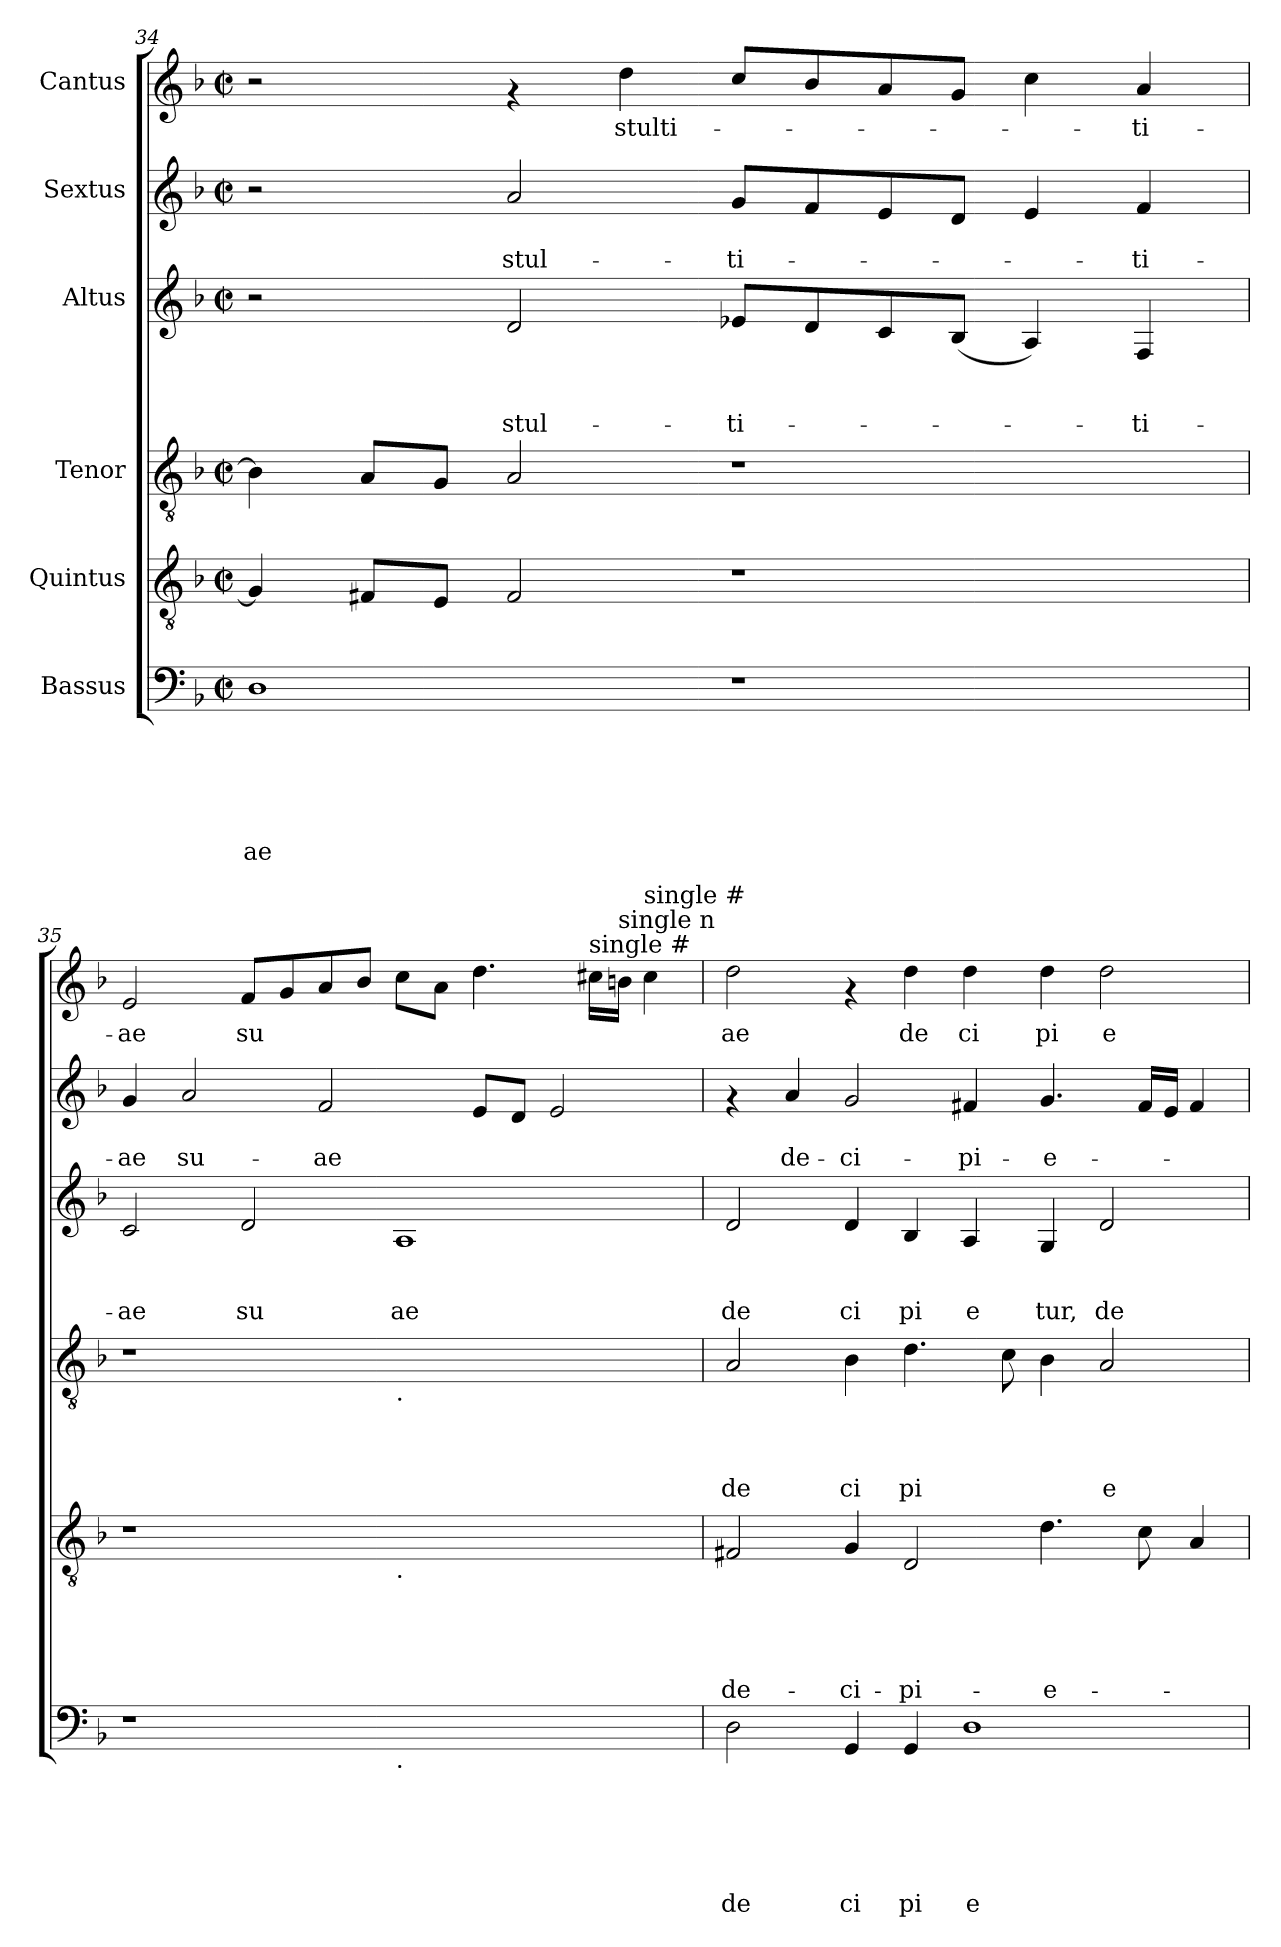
**kern	**text	**text	**text	**text	**text	**text	**kern	**text	**text	**text	**text	**text	**kern	**text	**text	**text	**text	**kern	**text	**text	**text	**kern	**text	**text	**kern	**text
*part6	*part6	*part6	*part6	*part6	*part6	*part6	*part5	*part5	*part5	*part5	*part5	*part5	*part4	*part4	*part4	*part4	*part4	*part3	*part3	*part3	*part3	*part2	*part2	*part2	*part1	*part1
*staff6	*staff6	*staff6	*staff6	*staff6	*staff6	*staff6	*staff5	*staff5	*staff5	*staff5	*staff5	*staff5	*staff4	*staff4	*staff4	*staff4	*staff4	*staff3	*staff3	*staff3	*staff3	*staff2	*staff2	*staff2	*staff1	*staff1
*I"Bassus	*	*	*	*	*	*	*I"Quintus	*	*	*	*	*	*I"Tenor	*	*	*	*	*I"Altus	*	*	*	*I"Sextus	*	*	*I"Cantus	*
*clefF4	*	*	*	*	*	*	*clefGv2	*	*	*	*	*	*clefGv2	*	*	*	*	*clefG2	*	*	*	*clefG2	*	*	*clefG2	*
*k[b-]	*	*	*	*	*	*	*k[b-]	*	*	*	*	*	*k[b-]	*	*	*	*	*k[b-]	*	*	*	*k[b-]	*	*	*k[b-]	*
*F:	*	*	*	*	*	*	*F:	*	*	*	*	*	*F:	*	*	*	*	*F:	*	*	*	*F:	*	*	*F:	*
*M2/2	*	*	*	*	*	*	*M2/2	*	*	*	*	*	*M2/2	*	*	*	*	*M2/2	*	*	*	*M2/2	*	*	*M2/2	*
*met(c|)	*	*	*	*	*	*	*met(c|)	*	*	*	*	*	*met(c|)	*	*	*	*	*met(c|)	*	*	*	*met(c|)	*	*	*met(c|)	*
=34	=34	=34	=34	=34	=34	=34	=34	=34	=34	=34	=34	=34	=34	=34	=34	=34	=34	=34	=34	=34	=34	=34	=34	=34	=34	=34
!	!	!	!	!	!	!LO:LY:b	!	!	!	!	!	!	!	!	!	!	!	!	!	!	!	!	!	!	!	!
1D	.	.	.	.	.	-ae	4G/]	.	.	.	.	.	4B-\]	.	.	.	.	2r	.	.	.	2r	.	.	2r	.
.	.	.	.	.	.	.	8F#X/L	.	.	.	.	.	8A/L	.	.	.	.	.	.	.	.	.	.	.	.	.
.	.	.	.	.	.	.	8E/J	.	.	.	.	.	8G/J	.	.	.	.	.	.	.	.	.	.	.	.	.
!	!	!	!	!	!	!	!	!	!	!	!	!	!	!	!	!	!	!	!	!	!LO:LY:b	!	!	!LO:LY:b	!	!
.	.	.	.	.	.	.	2F#/	.	.	.	.	.	2A/	.	.	.	.	2d/	.	.	stul-	2a/	.	stul-	4rf	.
!	!	!	!	!	!	!	!	!	!	!	!	!	!	!	!	!	!	!	!	!	!	!	!	!	!	!LO:LY:b
.	.	.	.	.	.	.	.	.	.	.	.	.	.	.	.	.	.	.	.	.	.	.	.	.	4dd\	stulti-
!	!	!	!	!	!	!	!	!	!	!	!	!	!	!	!	!	!	!	!	!	!LO:LY:b	!	!	!LO:LY:b	!	!
1r	.	.	.	.	.	.	1r	.	.	.	.	.	1r	.	.	.	.	8e-X/L	.	.	-ti-	8g/L	.	-ti-	8cc/L	.
.	.	.	.	.	.	.	.	.	.	.	.	.	.	.	.	.	.	8d/	.	.	.	8f/	.	.	8b-/	.
.	.	.	.	.	.	.	.	.	.	.	.	.	.	.	.	.	.	8c/	.	.	.	8e/	.	.	8a/	.
.	.	.	.	.	.	.	.	.	.	.	.	.	.	.	.	.	.	(8B-/J	.	.	.	8d/J	.	.	8g/J	.
.	.	.	.	.	.	.	.	.	.	.	.	.	.	.	.	.	.	4A/)	.	.	.	4e/	.	.	4cc\	.
!	!	!	!	!	!	!	!	!	!	!	!	!	!	!	!	!	!	!	!	!	!LO:LY:b	!	!	!LO:LY:b	!	!LO:LY:b
.	.	.	.	.	.	.	.	.	.	.	.	.	.	.	.	.	.	4F/	.	.	-ti-	4f/	.	-ti-	4a/	-ti-
!!LO:PB:g=z
=35	=35	=35	=35	=35	=35	=35	=35	=35	=35	=35	=35	=35	=35	=35	=35	=35	=35	=35	=35	=35	=35	=35	=35	=35	=35	=35
!	!	!	!	!	!	!	!	!	!	!	!	!	!	!	!	!	!	!	!	!	!LO:LY:b	!	!	!LO:LY:b	!	!LO:LY:b
1r	.	.	.	.	.	.	1r	.	.	.	.	.	1r	.	.	.	.	2c/	.	.	-ae	4g/	.	-ae	2e/	-ae
!	!	!	!	!	!	!	!	!	!	!	!	!	!	!	!	!	!	!	!	!	!	!	!	!LO:LY:b	!	!
.	.	.	.	.	.	.	.	.	.	.	.	.	.	.	.	.	.	.	.	.	.	2a/	.	su-	.	.
!	!	!	!	!	!	!	!	!	!	!	!	!	!	!	!	!	!	!	!	!	!LO:LY:b	!	!	!	!	!LO:LY:b
.	.	.	.	.	.	.	.	.	.	.	.	.	.	.	.	.	.	2d/	.	.	su	.	.	.	8f/L	su
.	.	.	.	.	.	.	.	.	.	.	.	.	.	.	.	.	.	.	.	.	.	.	.	.	8g/	.
!	!	!	!	!	!	!	!	!	!	!	!	!	!	!	!	!	!	!	!	!	!	!	!	!LO:LY:b	!	!
.	.	.	.	.	.	.	.	.	.	.	.	.	.	.	.	.	.	.	.	.	.	2f/	.	-ae	8a/	.
.	.	.	.	.	.	.	.	.	.	.	.	.	.	.	.	.	.	.	.	.	.	.	.	.	8b-/J	.
!	!	!	!	!	!	!	!	!	!	!	!	!	!LO:TX:b:t=.	!	!	!	!	!	!	!	!	!	!	!	!	!
!	!	!	!	!	!	!	!LO:TX:b:t=.	!	!	!	!	!	!	!	!	!	!	!	!	!	!	!	!	!	!	!
!LO:TX:b:t=.	!	!	!	!	!	!	!	!	!	!	!	!	!	!	!	!	!	!	!	!	!	!	!	!	!	!
!	!	!	!	!	!	!	!	!	!	!	!	!	!	!	!	!	!	!	!	!	!LO:LY:b	!	!	!	!	!
1ryy	.	.	.	.	.	.	1ryy	.	.	.	.	.	1ryy	.	.	.	.	1A	.	.	ae	.	.	.	8cc\L	.
.	.	.	.	.	.	.	.	.	.	.	.	.	.	.	.	.	.	.	.	.	.	.	.	.	8a\J	.
.	.	.	.	.	.	.	.	.	.	.	.	.	.	.	.	.	.	.	.	.	.	8e/L	.	.	4.dd\	.
.	.	.	.	.	.	.	.	.	.	.	.	.	.	.	.	.	.	.	.	.	.	8d/J	.	.	.	.
.	.	.	.	.	.	.	.	.	.	.	.	.	.	.	.	.	.	.	.	.	.	2e/	.	.	.	.
!	!	!	!	!	!	!	!	!	!	!	!	!	!	!	!	!	!	!	!	!	!	!	!	!	!LO:TX:a:t=single #	!
.	.	.	.	.	.	.	.	.	.	.	.	.	.	.	.	.	.	.	.	.	.	.	.	.	16cc#\LL	.
!	!	!	!	!	!	!	!	!	!	!	!	!	!	!	!	!	!	!	!	!	!	!	!	!	!LO:TX:a:t=single n	!
.	.	.	.	.	.	.	.	.	.	.	.	.	.	.	.	.	.	.	.	.	.	.	.	.	16b\JJ	.
!	!	!	!	!	!	!	!	!	!	!	!	!	!	!	!	!	!	!	!	!	!	!	!	!	!LO:TX:a:t=single #	!
.	.	.	.	.	.	.	.	.	.	.	.	.	.	.	.	.	.	.	.	.	.	.	.	.	4cc#\	.
=36	=36	=36	=36	=36	=36	=36	=36	=36	=36	=36	=36	=36	=36	=36	=36	=36	=36	=36	=36	=36	=36	=36	=36	=36	=36	=36
!	!	!	!	!	!	!LO:LY:b	!	!	!	!	!	!LO:LY:b	!	!	!	!	!LO:LY:b	!	!	!	!LO:LY:b	!	!	!	!	!LO:LY:b
2D\	.	.	.	.	.	de	2F#X/	.	.	.	.	de-	2A/	.	.	.	de	2d/	.	.	de	4rf	.	.	2dd\	ae
!	!	!	!	!	!	!	!	!	!	!	!	!	!	!	!	!	!	!	!	!	!	!	!	!LO:LY:b	!	!
.	.	.	.	.	.	.	.	.	.	.	.	.	.	.	.	.	.	.	.	.	.	4a/	.	de-	.	.
!	!	!	!	!	!	!LO:LY:b	!	!	!	!	!	!LO:LY:b	!	!	!	!	!LO:LY:b	!	!	!	!LO:LY:b	!	!	!LO:LY:b	!	!
4GG/	.	.	.	.	.	ci	4G/	.	.	.	.	-ci-	4B-\	.	.	.	ci	4d/	.	.	ci	2g/	.	-ci-	4rf	.
!	!	!	!	!	!	!LO:LY:b	!	!	!	!	!	!LO:LY:b	!	!	!	!	!LO:LY:b	!	!	!	!LO:LY:b	!	!	!	!	!LO:LY:b
4GG/	.	.	.	.	.	pi	2D/	.	.	.	.	-pi-	4.d\	.	.	.	pi	4B-/	.	.	pi	.	.	.	4dd\	de
!	!	!	!	!	!	!LO:LY:b	!	!	!	!	!	!	!	!	!	!	!	!	!	!	!LO:LY:b	!	!	!LO:LY:b	!	!LO:LY:b
1D	.	.	.	.	.	e	.	.	.	.	.	.	.	.	.	.	.	4A/	.	.	e	4f#X/	.	-pi-	4dd\	ci
.	.	.	.	.	.	.	.	.	.	.	.	.	8c\	.	.	.	.	.	.	.	.	.	.	.	.	.
!	!	!	!	!	!	!	!	!	!	!	!	!LO:LY:b	!	!	!	!	!	!	!	!	!LO:LY:b	!	!	!LO:LY:b	!	!LO:LY:b
.	.	.	.	.	.	.	4.d\	.	.	.	.	-e-	4B-\	.	.	.	.	4G/	.	.	tur,	4.g/	.	-e-	4dd\	pi
!	!	!	!	!	!	!	!	!	!	!	!	!	!	!	!	!	!LO:LY:b	!	!	!	!LO:LY:b	!	!	!	!	!LO:LY:b
.	.	.	.	.	.	.	.	.	.	.	.	.	2A/	.	.	.	e	2d/	.	.	de	.	.	.	2dd\	e
.	.	.	.	.	.	.	8c\	.	.	.	.	.	.	.	.	.	.	.	.	.	.	16f#/LL	.	.	.	.
.	.	.	.	.	.	.	.	.	.	.	.	.	.	.	.	.	.	.	.	.	.	16e/JJ	.	.	.	.
.	.	.	.	.	.	.	4A/	.	.	.	.	.	.	.	.	.	.	.	.	.	.	4f#/	.	.	.	.
=	=	=	=	=	=	=	=	=	=	=	=	=	=	=	=	=	=	=	=	=	=	=	=	=	=	=
*-	*-	*-	*-	*-	*-	*-	*-	*-	*-	*-	*-	*-	*-	*-	*-	*-	*-	*-	*-	*-	*-	*-	*-	*-	*-	*-
